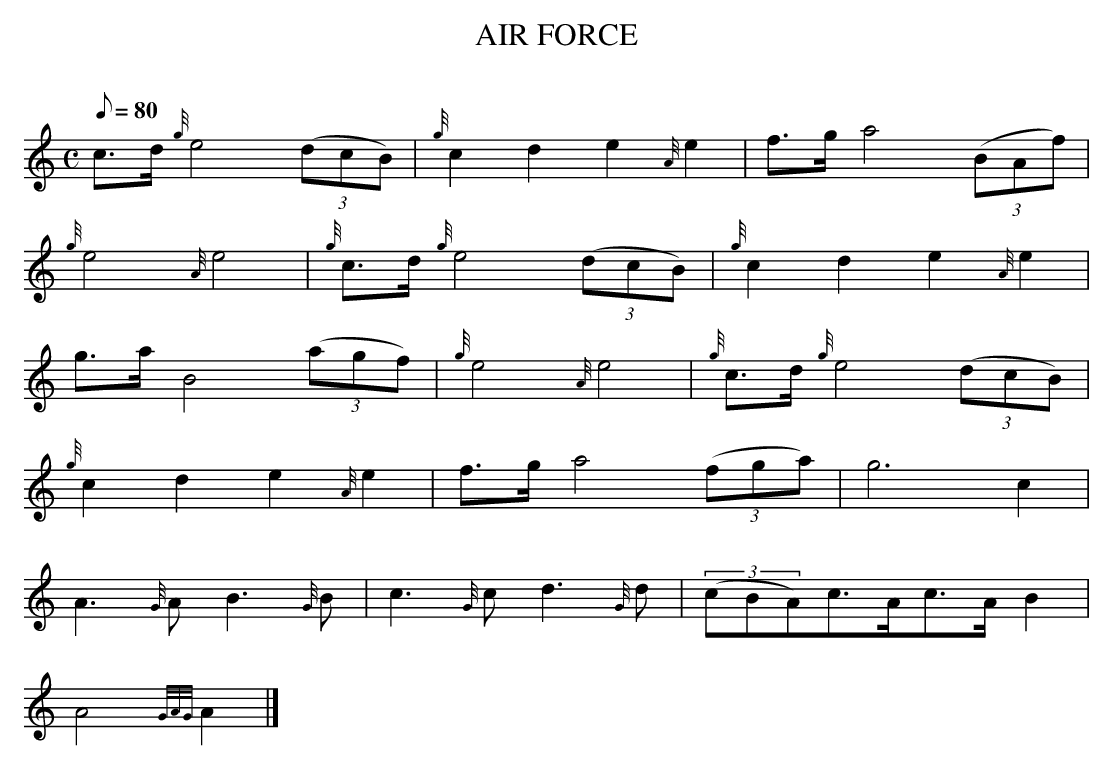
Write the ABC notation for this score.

X:1
T:AIR FORCE
M:C
L:1/8
Q:80
C:
K:HP
c3/2d/2{g}e4((3dcB) | \
{g}c2d2e2{A}e2 | \
f3/2g/2a4((3BAf) |
{g}e4{A}e4 | \
{g}c3/2d/2{g}e4((3dcB) | \
{g}c2d2e2{A}e2 |
g3/2a/2B4((3agf) | \
{g}e4{A}e4 | \
{g}c3/2d/2{g}e4((3dcB) |
{g}c2d2e2{A}e2 | \
f3/2g/2a4((3fga) | \
g6c2 |
A3{G}AB3{G}B | \
c3{G}cd3{G}d | \
((3cBA)c3/2A/2c3/2A/2B2 |
A4{GAG}A2|]
